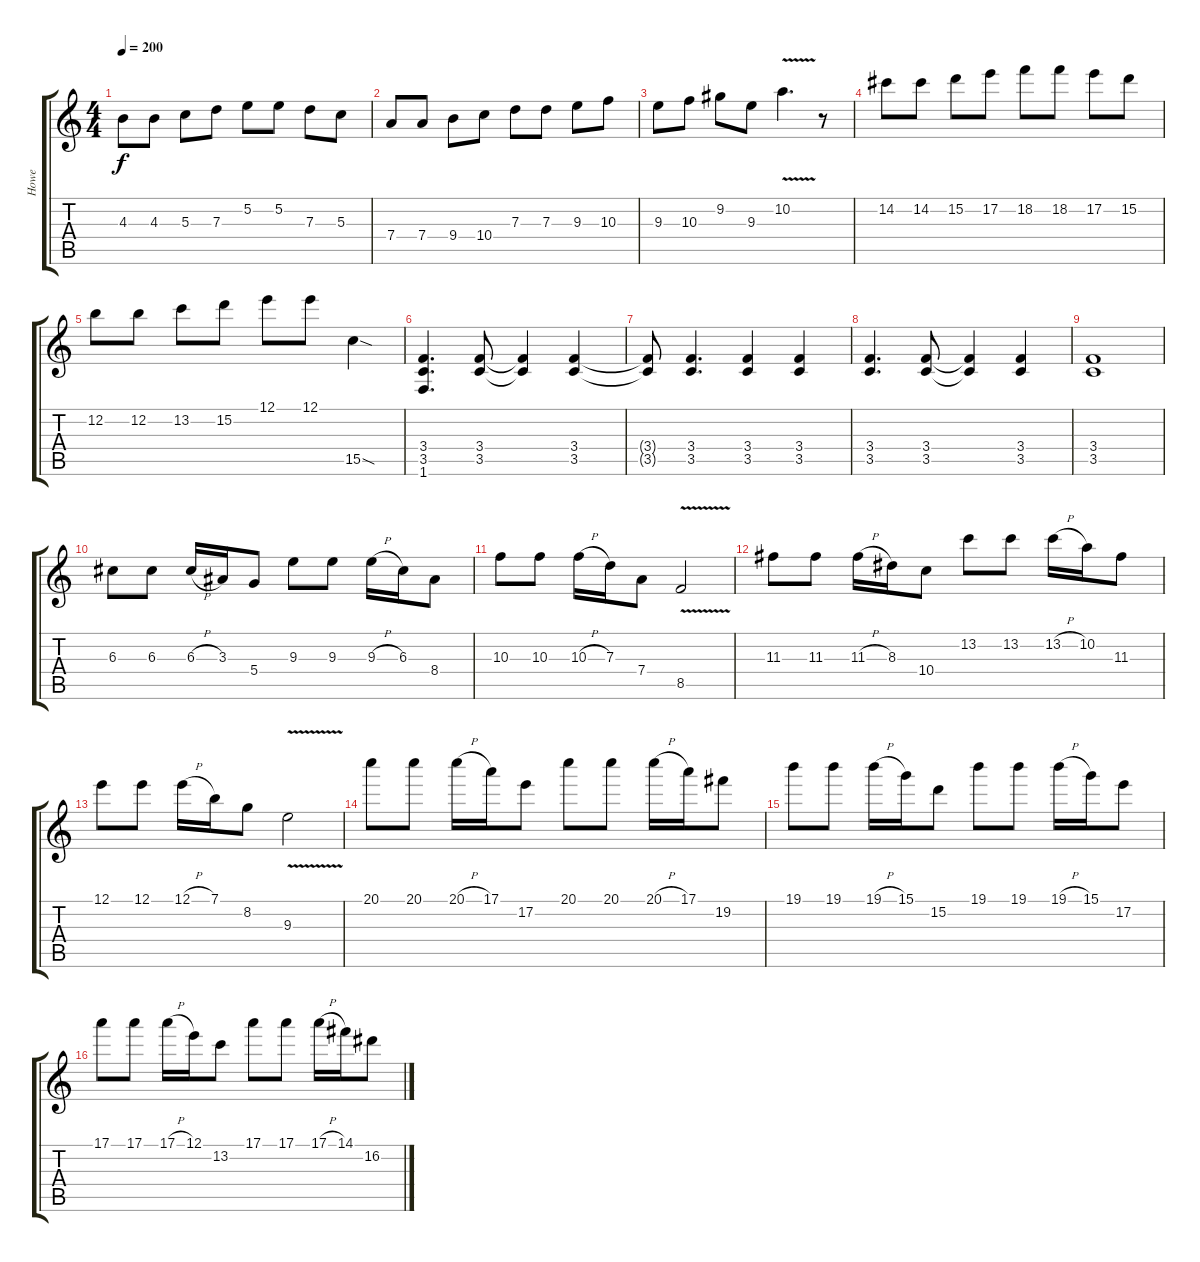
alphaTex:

\track ("Howe" "Howe") {instrument distortionguitar}
\staff {score tabs}
\tuning (E4 B3 G3 D3 A2 E2) {hide}
\ts (4 4)
\tempo 200
\clef g2
\ks c
4.3.8{dy f} 4.3.8 5.3.8 7.3.8 5.2.8 5.2.8 7.3.8 5.3.8 |
7.4.8 7.4.8 9.4.8 10.4.8 7.3.8 7.3.8 9.3.8 10.3.8 |
9.3.8 10.3.8 9.2.8 9.3.8 10.2{v}.4{d} r.8 |
14.2.8 14.2.8 15.2.8 17.2.8 18.2.8 18.2.8 17.2.8 15.2.8 |
12.2.8 12.2.8 13.2.8 15.2.8 12.1.8 12.1.8 15.5{sod}.4 |
(3.4 3.5 1.6).4{d} (3.4 3.5).8 (3.4{t} 3.5{t}).4 (3.4 3.5).4 |
(3.4{t} 3.5{t}).8 (3.4 3.5).4{d} (3.4 3.5).4 (3.4 3.5).4 |
(3.4 3.5).4{d} (3.4 3.5).8 (3.4{t} 3.5{t}).4 (3.4 3.5).4 |
(3.4 3.5).1 |
6.3.8 6.3.8 6.3{h}.16 3.3.16 5.4.8 9.3.8 9.3.8 9.3{h}.16 6.3.16 8.4.8 |
10.3.8 10.3.8 10.3{h}.16 7.3.16 7.4.8 8.5{v}.2 |
11.3.8 11.3.8 11.3{h}.16 8.3.16 10.4.8 13.2.8 13.2.8 13.2{h}.16 10.2.16 11.3.8 |
12.1.8 12.1.8 12.1{h}.16 7.1.16 8.2.8 9.3{v}.2 |
20.1.8 20.1.8 20.1{h}.16 17.1.16 17.2.8 20.1.8 20.1.8 20.1{h}.16 17.1.16 19.2.8 |
19.1.8 19.1.8 19.1{h}.16 15.1.16 15.2.8 19.1.8 19.1.8 19.1{h}.16 15.1.16 17.2.8 |
17.1.8 17.1.8 17.1{h}.16 12.1.16 13.2.8 17.1.8 17.1.8 17.1{h}.16 14.1.16 16.2.8
